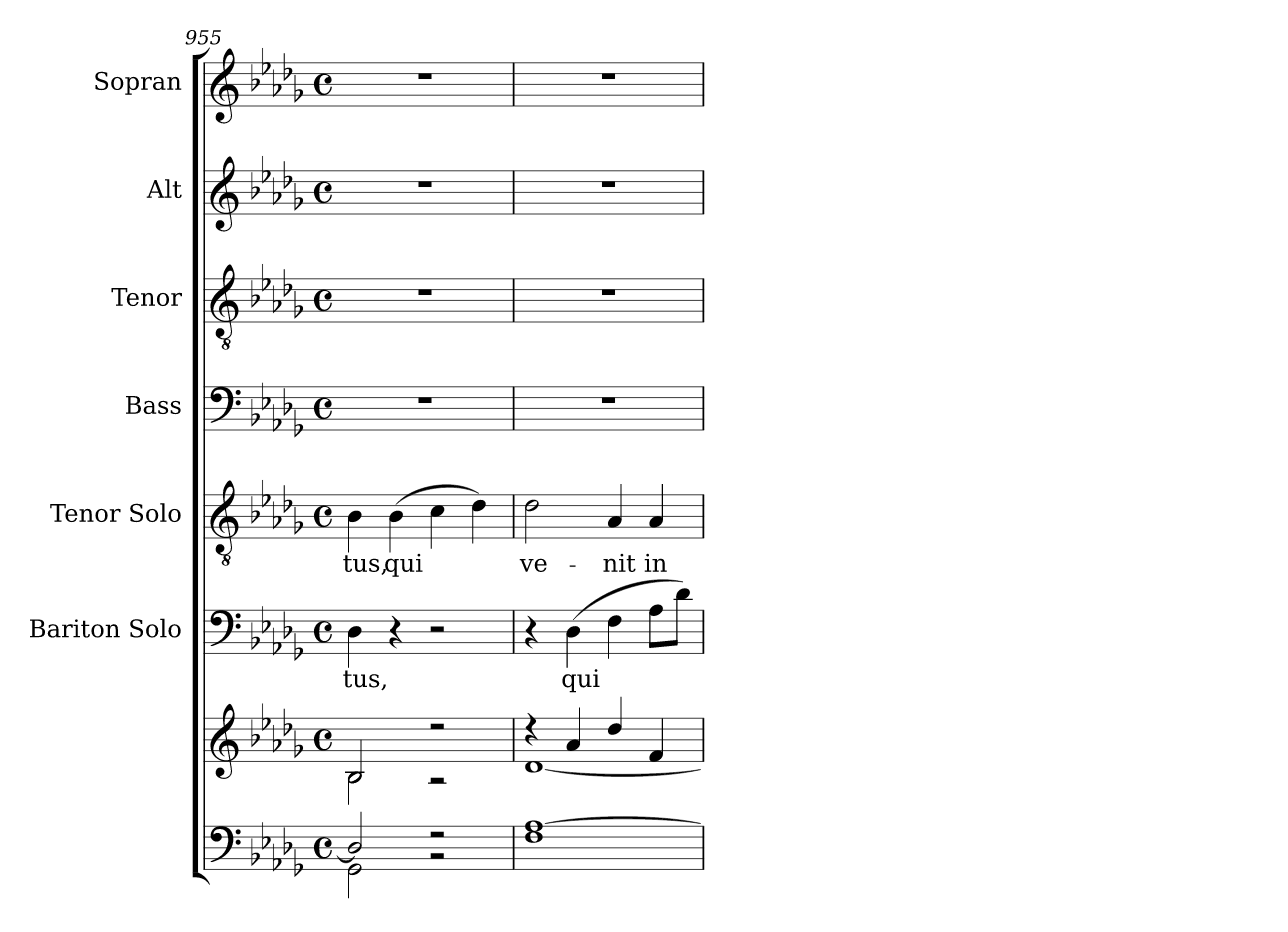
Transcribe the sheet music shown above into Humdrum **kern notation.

**kern	**kern	**kern	**text	**kern	**text	**kern	**kern	**kern	**kern
*part7	*part7	*part6	*part6	*part5	*part5	*part4	*part3	*part2	*part1
*staff8	*staff7	*staff6	*staff6	*staff5	*staff5	*staff4	*staff3	*staff2	*staff1
*	*	*I"Bariton Solo	*	*I"Tenor Solo	*	*I"Bass	*I"Tenor	*I"Alt	*I"Sopran
*	*	*	*	*	*	*I'B.	*I'T.	*I'A.	*I'S.
!!LO:LB:g=z
*clefF4	*clefG2	*clefF4	*	*clefGv2	*	*clefF4	*clefGv2	*clefG2	*clefG2
*k[b-e-a-d-g-]	*k[b-e-a-d-g-]	*k[b-e-a-d-g-]	*	*k[b-e-a-d-g-]	*	*k[b-e-a-d-g-]	*k[b-e-a-d-g-]	*k[b-e-a-d-g-]	*k[b-e-a-d-g-]
*D-:	*D-:	*D-:	*	*D-:	*	*D-:	*D-:	*D-:	*D-:
*M4/4	*M4/4	*M4/4	*	*M4/4	*	*M4/4	*M4/4	*M4/4	*M4/4
*met(c)	*met(c)	*met(c)	*	*met(c)	*	*met(c)	*met(c)	*met(c)	*met(c)
=955	=955	=955	=955	=955	=955	=955	=955	=955	=955
*^	*^	*	*	*	*	*	*	*	*
!	!	!	!	!	!LO:LY:b	!	!LO:LY:b	!	!	!	!
2D-/]	2GG-\	2B-/	2B-\	4D-\	-tus,	4B-\	-tus,	1r	1r	1r	1r
!	!	!	!	!	!	!	!LO:LY:b	!	!	!	!
.	.	.	.	4r	.	(>4B-\	qui	.	.	.	.
2r	2r	2r	2r	2r	.	4c\	.	.	.	.	.
.	.	.	.	.	.	4d-\)	.	.	.	.	.
=956	=956	=956	=956	=956	=956	=956	=956	=956	=956	=956	=956
!	!	!	!	!	!	!	!LO:LY:b	!	!	!	!
[>1A-	1F	4r	[<1d-	4r	.	2d-\	ve-	1r	1r	1r	1r
!	!	!	!	!	!LO:LY:b	!	!	!	!	!	!
.	.	4a-/	.	(>4D-\	qui	.	.	.	.	.	.
!	!	!	!	!	!	!	!LO:LY:b	!	!	!	!
.	.	4dd-/	.	4F\	.	4A-/	-nit	.	.	.	.
!	!	!	!	!	!	!	!LO:LY:b	!	!	!	!
.	.	4f/	.	8A-\L	.	4A-/	in	.	.	.	.
.	.	.	.	8d-\J)	.	.	.	.	.	.	.
*v	*v	*	*	*	*	*	*	*	*	*	*
*	*v	*v	*	*	*	*	*	*	*	*
=	=	=	=	=	=	=	=	=	=
*-	*-	*-	*-	*-	*-	*-	*-	*-	*-
